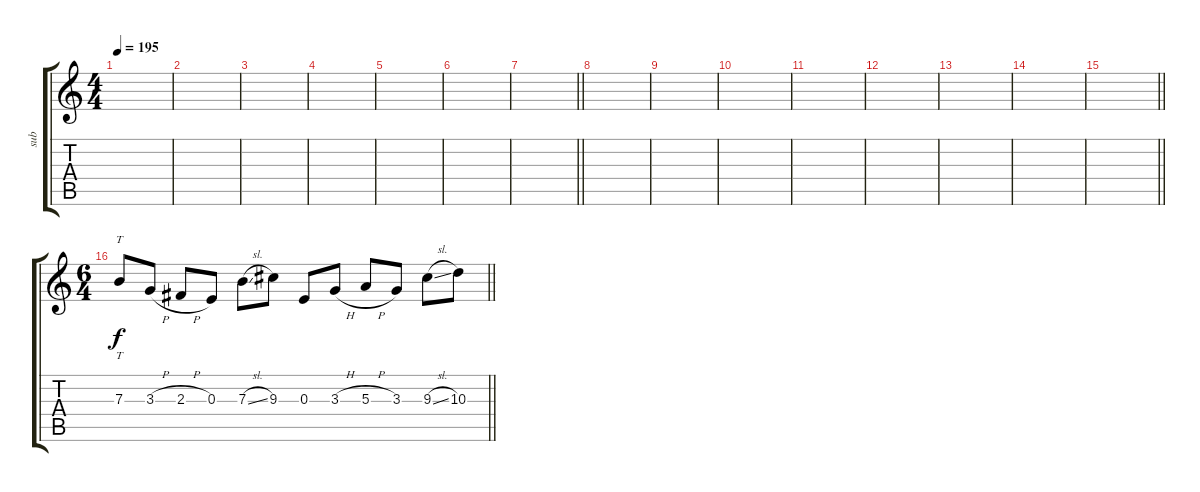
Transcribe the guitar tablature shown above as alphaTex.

\track ("sub" "sub") {instrument distortionguitar}
\staff {score tabs}
\tuning (Db4 Ab3 E3 B2 Gb2 B1) {hide}
\ts (4 4)
\tempo 195
\clef g2
\ks c
|
|
|
|
|
|
\barLineRight lightlight
|
\section ("" "")
|
|
|
|
|
|
|
\barLineRight lightlight
|
\ts (6 4)
\section ("" "")
\barLineRight lightlight
7.3.8{tt} 3.3{h}.8 2.3{h}.8 0.3.8 7.3{sl}.8 9.3.8 0.3.8 3.3{h}.8 5.3{h}.8 3.3.8 9.3{sl}.8 10.3.8
